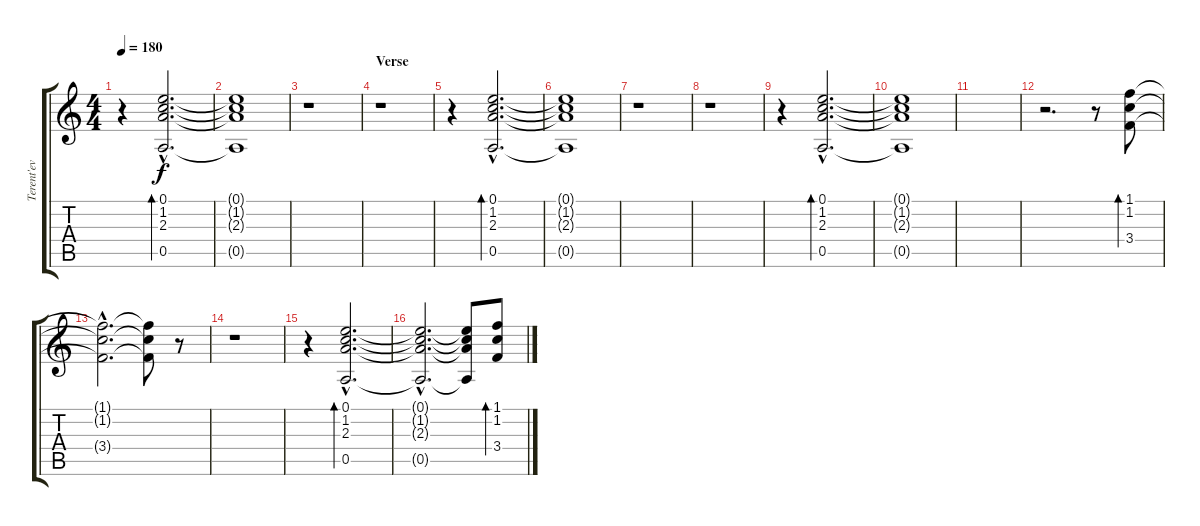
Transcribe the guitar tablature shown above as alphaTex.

\track ("Terent'ev" "Terent'ev") {instrument distortionguitar}
\staff {score tabs}
\tuning (E4 B3 G3 D3 A2 E2) {hide}
\ts (4 4)
\tempo 180
\clef g2
\ks c
r.4{dy f volume 16 balance 10 instrument acousticguitarsteel} (0.1{hac} 1.2{hac} 2.3{hac} 0.5{hac}).2{d bd 120} |
(0.1{t} 1.2{t} 2.3{t} 0.5{t}).1 |
r.1 |
\section ("" "Verse")
r.1 |
r.4 (0.1{hac} 1.2{hac} 2.3{hac} 0.5{hac}).2{d bd 120} |
(0.1{t} 1.2{t} 2.3{t} 0.5{t}).1 |
r.1 |
r.1 |
r.4 (0.1{hac} 1.2{hac} 2.3{hac} 0.5{hac}).2{d bd 120} |
(0.1{t} 1.2{t} 2.3{t} 0.5{t}).1 |
|
r.2{d} r.8 (1.1 1.2 3.4).8{bd 120} |
(1.1{hac t} 1.2{hac t} 3.4{hac t}).2{d} (1.1{t} 1.2{t} 3.4{t}).8 r.8 |
r.1 |
r.4 (0.1{hac} 1.2{hac} 2.3{hac} 0.5{hac}).2{d bd 120} |
(0.1{hac t} 1.2{hac t} 2.3{hac t} 0.5{hac t}).2{d} (0.1{t} 1.2{t} 2.3{t} 0.5{t}).8 (1.1 1.2 3.4).8{bd 120}
